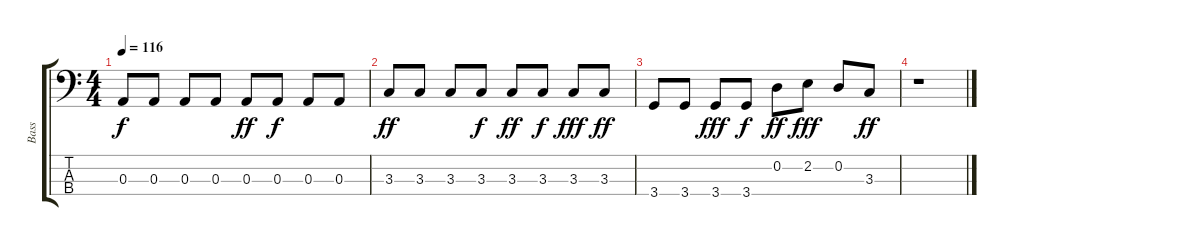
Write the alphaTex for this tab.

\track ("Bass" "Bass") {instrument electricbassfinger}
\staff {score tabs}
\tuning (G2 D2 A1 E1) {hide}
\ts (4 4)
\tempo 116
\clef f4
\ks c
0.3.8{dy f} 0.3.8 0.3.8 0.3.8 0.3.8{dy ff} 0.3.8{dy f} 0.3.8 0.3.8 |
3.3.8{dy ff} 3.3.8 3.3.8 3.3.8{dy f} 3.3.8{dy ff} 3.3.8{dy f} 3.3.8{dy fff} 3.3.8{dy ff} |
3.4.8 3.4.8 3.4.8{dy fff} 3.4.8{dy f} 0.2.8{dy ff} 2.2.8{dy fff} 0.2.8 3.3.8{dy ff} |
r.1
